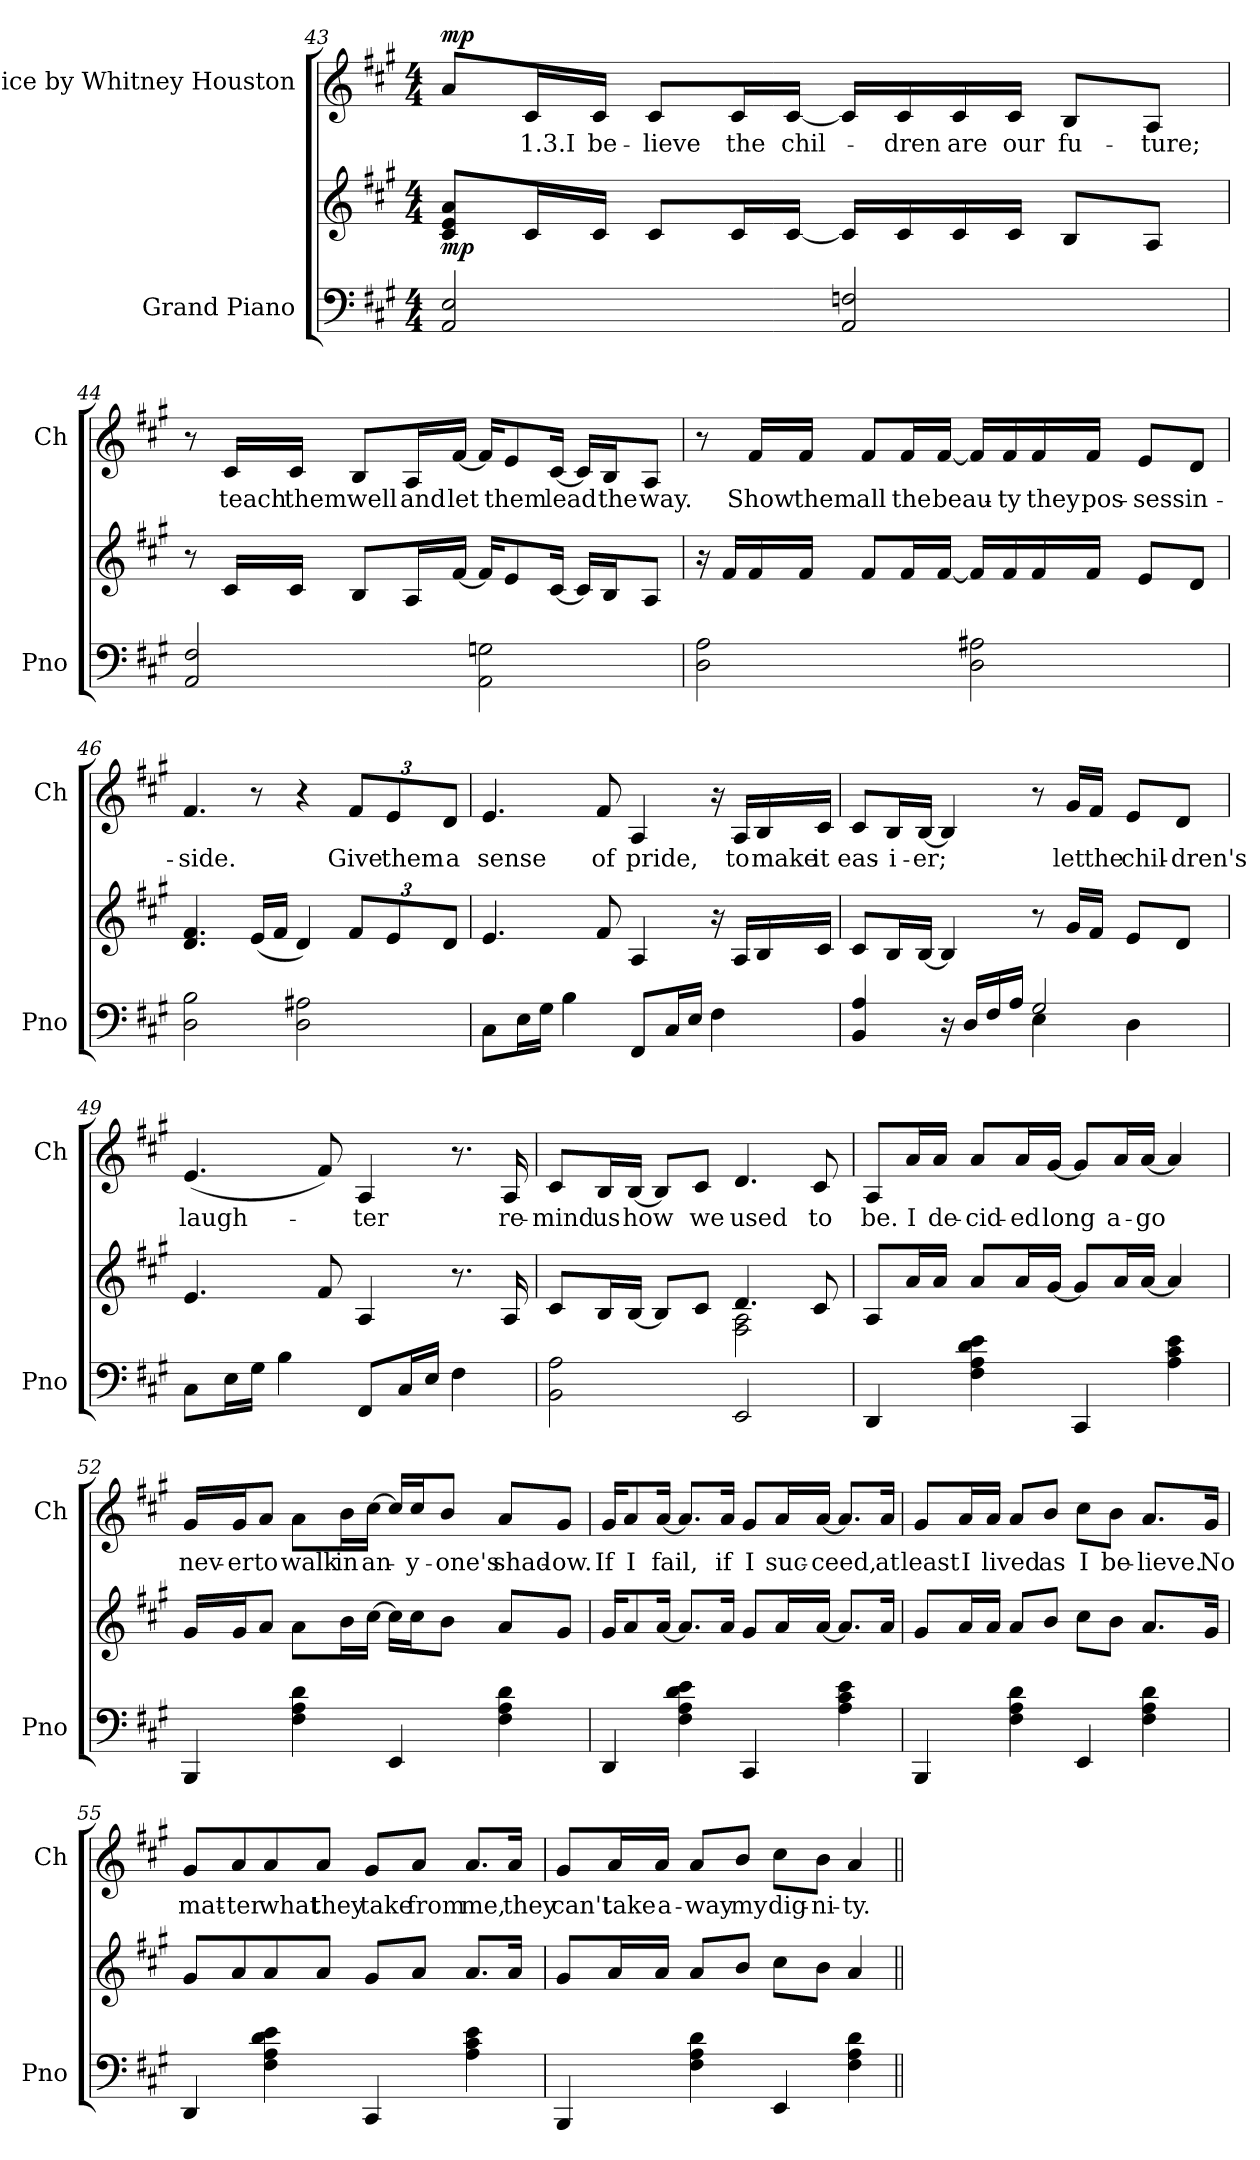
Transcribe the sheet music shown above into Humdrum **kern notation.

**kern	**kern	**dynam	**kern	**text	**dynam
*part2	*part2	*part2	*part1	*part1	*part1
*staff3	*staff2	*staff2/3	*staff1	*staff1	*staff1
*I"Grand Piano	*	*	*I"Voice by Whitney Houston	*	*
*I'Pno	*	*	*I'Ch	*	*
*clefF4	*clefG2	*	*clefG2	*	*
*k[f#c#g#]	*k[f#c#g#]	*	*k[f#c#g#]	*	*
*M4/4	*M4/4	*	*M4/4	*	*
=43	=43	=43	=43	=43	=43
!	!	!LO:DY:b	!	!	!LO:DY:b
2AA/ 2E/	8c#/ 8e/ 8a/L	mp	8a/L	.	mp
!	!	!	!	!LO:LY:b	!
.	16c#/L	.	16c#/L	1.3.I	.
!	!	!	!	!LO:LY:b	!
.	16c#/JJ	.	16c#/JJ	be-	.
!	!	!	!	!LO:LY:b	!
.	8c#/L	.	8c#/L	lieve	.
!	!	!	!	!LO:LY:b	!
.	16c#/L	.	16c#/L	the	.
!	!	!	!	!LO:LY:b	!
.	[16c#/JJ	.	[16c#/JJ	-chil-	.
2AA/ 2Fn/	16c#/LL]	.	16c#/LL]	.	.
!	!	!	!	!LO:LY:b	!
.	16c#/	.	16c#/	dren	.
!	!	!	!	!LO:LY:b	!
.	16c#/	.	16c#/	are	.
!	!	!	!	!LO:LY:b	!
.	16c#/JJ	.	16c#/JJ	our	.
!	!	!	!	!LO:LY:b	!
.	8B/L	.	8B/L	fu-	.
!	!	!	!	!LO:LY:b	!
.	8A/J	.	8A/J	ture;	.
!!LO:LB:g=z
=44	=44	=44	=44	=44	=44
2AA/ 2F#/	8r	.	8r	.	.
!	!	!	!	!LO:LY:b	!
.	16c#/LL	.	16c#/LL	teach	.
!	!	!	!	!LO:LY:b	!
.	16c#/JJ	.	16c#/JJ	them	.
!	!	!	!	!LO:LY:b	!
.	8B/L	.	8B/L	well	.
!	!	!	!	!LO:LY:b	!
.	16A/L	.	16A/L	and	.
!	!	!	!	!LO:LY:b	!
.	[16f#/JJ	.	[16f#/JJ	let	.
2AA\ 2Gn\	16f#/KL]	.	16f#/KL]	.	.
!	!	!	!	!LO:LY:b	!
.	8e/	.	8e/	them	.
!	!	!	!	!LO:LY:b	!
.	[16c#/Jk	.	[16c#/Jk	lead	.
.	16c#/LL]	.	16c#/LL]	.	.
!	!	!	!	!LO:LY:b	!
.	16B/J	.	16B/J	the	.
!	!	!	!	!LO:LY:b	!
.	8A/J	.	8A/J	way.	.
=45	=45	=45	=45	=45	=45
2D\ 2A\	16r	.	8r	.	.
.	16f#/LL	.	.	.	.
!	!	!	!	!LO:LY:b	!
.	16f#/	.	16f#/LL	Show	.
!	!	!	!	!LO:LY:b	!
.	16f#/JJ	.	16f#/JJ	them	.
!	!	!	!	!LO:LY:b	!
.	8f#/L	.	8f#/L	all	.
!	!	!	!	!LO:LY:b	!
.	16f#/L	.	16f#/L	the	.
!	!	!	!	!LO:LY:b	!
.	[16f#/JJ	.	[16f#/JJ	-beau-	.
2D\ 2A#X\	16f#/LL]	.	16f#/LL]	.	.
!	!	!	!	!LO:LY:b	!
.	16f#/	.	16f#/	ty	.
!	!	!	!	!LO:LY:b	!
.	16f#/	.	16f#/	they	.
!	!	!	!	!LO:LY:b	!
.	16f#/JJ	.	16f#/JJ	pos-	.
!	!	!	!	!LO:LY:b	!
.	8e/L	.	8e/L	sess	.
!	!	!	!	!LO:LY:b	!
.	8d/J	.	8d/J	in-	.
!!LO:LB:g=z
=46	=46	=46	=46	=46	=46
!	!	!	!	!LO:LY:b	!
2D\ 2B\	4.d/ 4.f#/	.	4.f#/	side.	.
.	(<16e/LL	.	8r	.	.
.	16f#/JJ	.	.	.	.
2D\ 2A#X\	4d/)	.	4r	.	.
*	*Xbrackettup	*	*Xbrackettup	*	*
!	!	!	!	!LO:LY:b	!
.	12f#/L	.	12f#/L	Give	.
!	!	!	!	!LO:LY:b	!
.	12e/	.	12e/	them	.
!	!	!	!	!LO:LY:b	!
.	12d/J	.	12d/J	a	.
=47	=47	=47	=47	=47	=47
!	!	!	!	!LO:LY:b	!
8C#\L	4.e/	.	4.e/	sense	.
16E\L	.	.	.	.	.
16G#\JJ	.	.	.	.	.
4B\	.	.	.	.	.
!	!	!	!	!LO:LY:b	!
.	8f#/	.	8f#/	of	.
!	!	!	!	!LO:LY:b	!
8FF#/L	4A/	.	4A/	pride,	.
16C#/L	.	.	.	.	.
16E/JJ	.	.	.	.	.
4F#\	16r	.	16r	.	.
!	!	!	!	!LO:LY:b	!
.	16A/LL	.	16A/LL	to	.
!	!	!	!	!LO:LY:b	!
.	16B/	.	16B/	make	.
!	!	!	!	!LO:LY:b	!
.	16c#/JJ	.	16c#/JJ	it	.
=48	=48	=48	=48	=48	=48
*^	*	*	*	*	*
!	!	!	!	!	!LO:LY:b	!
4BB/ 4A/	2ryy	8c#/L	.	8c#/L	eas-	.
!	!	!	!	!	!LO:LY:b	!
.	.	16B/L	.	16B/L	i-	.
!	!	!	!	!	!LO:LY:b	!
.	.	[16B/JJ	.	[16B/JJ	er;	.
16r	.	4B/]	.	4B/]	.	.
16D/LL	.	.	.	.	.	.
16F#/	.	.	.	.	.	.
16A/JJ	.	.	.	.	.	.
2G#/	4E\	8r	.	8r	.	.
!	!	!	!	!	!LO:LY:b	!
.	.	16g#/LL	.	16g#/LL	let	.
!	!	!	!	!	!LO:LY:b	!
.	.	16f#/JJ	.	16f#/JJ	the	.
!	!	!	!	!	!LO:LY:b	!
.	4D\	8e/L	.	8e/L	chil-	.
!	!	!	!	!	!LO:LY:b	!
.	.	8d/J	.	8d/J	dren's	.
*v	*v	*	*	*	*	*
!!LO:PB:g=z
=49	=49	=49	=49	=49	=49
!	!	!	!	!LO:LY:b	!
8C#\L	4.e/	.	(<4.e/	laugh-	.
16E\L	.	.	.	.	.
16G#\JJ	.	.	.	.	.
4B\	.	.	.	.	.
.	8f#/	.	8f#/)	.	.
!	!	!	!	!LO:LY:b	!
8FF#/L	4A/	.	4A/	ter	.
16C#/L	.	.	.	.	.
16E/JJ	.	.	.	.	.
4F#\	8.r	.	8.r	.	.
!	!	!	!	!LO:LY:b	!
.	16A/	.	16A/	re-	.
=50	=50	=50	=50	=50	=50
*	*^	*	*	*	*
!	!	!	!	!	!LO:LY:b	!
2BB\ 2A\	8c#/L	2ryy	.	8c#/L	mind	.
!	!	!	!	!	!LO:LY:b	!
.	16B/L	.	.	16B/L	us	.
!	!	!	!	!	!LO:LY:b	!
.	[16B/JJ	.	.	[16B/JJ	how	.
.	8B/L]	.	.	8B/L]	.	.
!	!	!	!	!	!LO:LY:b	!
.	8c#/J	.	.	8c#/J	-we	.
!	!	!	!	!	!LO:LY:b	!
2EE/	4.d/	2F#\ 2A\	.	4.d/	used	.
!	!	!	!	!	!LO:LY:b	!
.	8c#/	.	.	8c#/	to	.
*	*v	*v	*	*	*	*
=51	=51	=51	=51	=51	=51
!	!	!LO:DY:b=2	!	!LO:LY:b	!
!	!	!LO:DY:n=1:b	!	!	!
4DD/	8A/L	mf mf	8A/L	be.	.
!	!	!	!	!LO:LY:b	!
.	16a/L	.	16a/L	I	.
!	!	!	!	!LO:LY:b	!
.	16a/JJ	.	16a/JJ	de-	.
!	!	!	!	!LO:LY:b	!
4F#\ 4A\ 4d\ 4e\	8a/L	.	8a/L	-cid-	.
!	!	!	!	!LO:LY:b	!
.	16a/L	.	16a/L	-ed	.
!	!	!	!	!LO:LY:b	!
.	[16g#/JJ	.	[16g#/JJ	long	.
4CC#/	8g#/L]	.	8g#/L]	.	.
!	!	!	!	!LO:LY:b	!
.	16a/L	.	16a/L	a-	.
!	!	!	!	!LO:LY:b	!
.	[16a/JJ	.	[16a/JJ	-go	.
4A\ 4c#\ 4e\	4a/]	.	4a/]	.	.
!!LO:LB:g=z
=52	=52	=52	=52	=52	=52
!	!	!	!	!LO:LY:b	!
4BBB/	16g#/LL	.	16g#/LL	nev-	.
!	!	!	!	!LO:LY:b	!
.	16g#/J	.	16g#/J	-er	.
!	!	!	!	!LO:LY:b	!
.	8a/J	.	8a/J	to	.
!	!	!	!	!LO:LY:b	!
4F#\ 4A\ 4d\	8a\L	.	8a\L	walk	.
!	!	!	!	!LO:LY:b	!
.	16b\L	.	16b\L	in	.
!	!	!	!	!LO:LY:b	!
.	[16cc#\JJ	.	[16cc#\JJ	an-	.
4EE/	16cc#\LL]	.	16cc#/LL]	.	.
!	!	!	!	!LO:LY:b	!
.	16cc#\J	.	16cc#/J	-y-	.
!	!	!	!	!LO:LY:b	!
.	8b\J	.	8b/J	-one's	.
!	!	!	!	!LO:LY:b	!
4F#\ 4A\ 4d\	8a/L	.	8a/L	shad-	.
!	!	!	!	!LO:LY:b	!
.	8g#/J	.	8g#/J	-ow.	.
=53	=53	=53	=53	=53	=53
!	!	!	!	!LO:LY:b	!
4DD/	16g#/KL	.	16g#/KL	If	.
!	!	!	!	!LO:LY:b	!
.	8a/	.	8a/	I	.
!	!	!	!	!LO:LY:b	!
.	[16a/Jk	.	[16a/Jk	fail,	.
4F#\ 4A\ 4d\ 4e\	8.a/L]	.	8.a/L]	.	.
!	!	!	!	!LO:LY:b	!
.	16a/Jk	.	16a/Jk	if	.
!	!	!	!	!LO:LY:b	!
4CC#/	8g#/L	.	8g#/L	I	.
!	!	!	!	!LO:LY:b	!
.	16a/L	.	16a/L	suc-	.
!	!	!	!	!LO:LY:b	!
.	[16a/JJ	.	[16a/JJ	-ceed,	.
4A\ 4c#\ 4e\	8.a/L]	.	8.a/L]	.	.
!	!	!	!	!LO:LY:b	!
.	16a/Jk	.	16a/Jk	at	.
=54	=54	=54	=54	=54	=54
!	!	!	!	!LO:LY:b	!
4BBB/	8g#/L	.	8g#/L	least	.
!	!	!	!	!LO:LY:b	!
.	16a/L	.	16a/L	I	.
!	!	!	!	!LO:LY:b	!
.	16a/JJ	.	16a/JJ	lived	.
4F#\ 4A\ 4d\	8a/L	.	8a/L	.	.
!	!	!	!	!LO:LY:b	!
.	8b/J	.	8b/J	as	.
!	!	!	!	!LO:LY:b	!
4EE/	8cc#\L	.	8cc#\L	I	.
!	!	!	!	!LO:LY:b	!
.	8b\J	.	8b\J	be-	.
!	!	!	!	!LO:LY:b	!
4F#\ 4A\ 4d\	8.a/L	.	8.a/L	-lieve.	.
!	!	!	!	!LO:LY:b	!
.	16g#/Jk	.	16g#/Jk	No	.
!!LO:LB:g=z
=55	=55	=55	=55	=55	=55
!	!	!	!	!LO:LY:b	!
4DD/	8g#/L	.	8g#/L	mat-	.
!	!	!	!	!LO:LY:b	!
.	8a/	.	8a/	-ter	.
!	!	!	!	!LO:LY:b	!
4F#\ 4A\ 4d\ 4e\	8a/	.	8a/	what	.
!	!	!	!	!LO:LY:b	!
.	8a/J	.	8a/J	they	.
!	!	!	!	!LO:LY:b	!
4CC#/	8g#/L	.	8g#/L	take	.
!	!	!	!	!LO:LY:b	!
.	8a/J	.	8a/J	from	.
!	!	!	!	!LO:LY:b	!
4A\ 4c#\ 4e\	8.a/L	.	8.a/L	me,	.
!	!	!	!	!LO:LY:b	!
.	16a/Jk	.	16a/Jk	they	.
=56	=56	=56	=56	=56	=56
!	!	!	!	!LO:LY:b	!
4BBB/	8g#/L	.	8g#/L	can't	.
!	!	!	!	!LO:LY:b	!
.	16a/L	.	16a/L	take	.
!	!	!	!	!LO:LY:b	!
.	16a/JJ	.	16a/JJ	a-	.
!	!	!	!	!LO:LY:b	!
4F#\ 4A\ 4d\	8a/L	.	8a/L	-way	.
!	!	!	!	!LO:LY:b	!
.	8b/J	.	8b/J	my	.
!	!	!	!	!LO:LY:b	!
4EE/	8cc#\L	.	8cc#\L	dig-	.
!	!	!	!	!LO:LY:b	!
.	8b\J	.	8b\J	-ni-	.
!	!	!	!	!LO:LY:b	!
4F#\ 4A\ 4d\	4a/	.	4a/	-ty.	.
=||	=||	=||	=||	=||	=||
*-	*-	*-	*-	*-	*-
